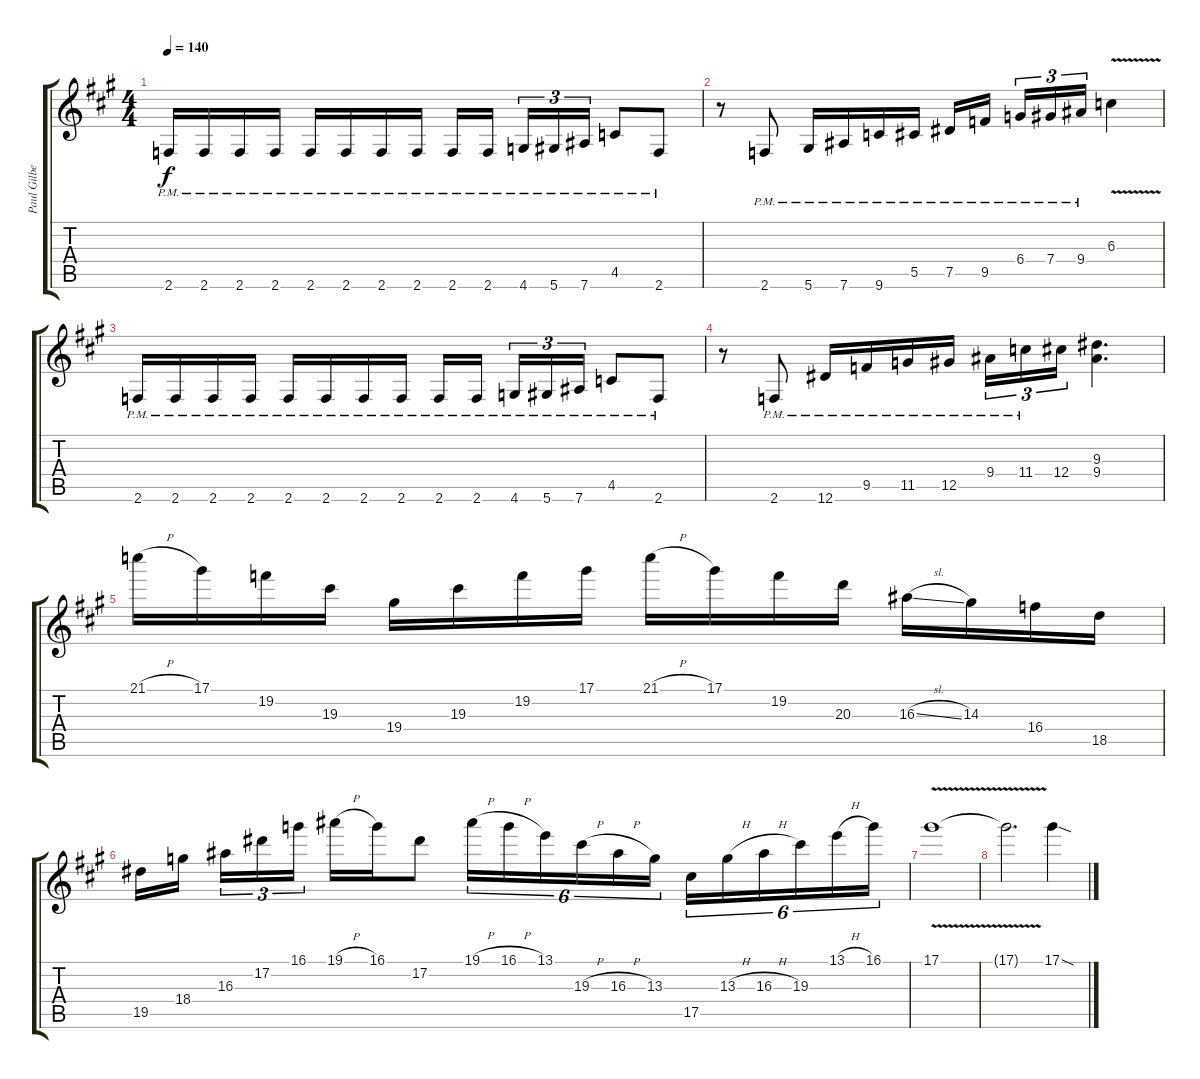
\track ("Paul Gilbert" "Paul Gilbe") {instrument distortionguitar}
\staff {score tabs}
\tuning (Eb4 Bb3 Gb3 Db3 Ab2 Eb2) {hide}
\ts (4 4)
\tempo 140
\clef g2
\ks f#minor
2.6{pm}.16{dy f} 2.6{pm}.16 2.6{pm}.16 2.6{pm}.16 2.6{pm}.16 2.6{pm}.16 2.6{pm}.16 2.6{pm}.16 2.6{pm}.16 2.6{pm}.16{beam splitsecondary} 4.6{pm}.16{tu (3 2)} 5.6{pm}.16{tu (3 2)} 7.6{pm}.16{tu (3 2)} 4.5{pm}.8 2.6{pm}.8 |
r.8 2.6{pm}.8 5.6{pm}.16 7.6{pm}.16 9.6{pm}.16 5.5{pm}.16 7.5{pm}.16 9.5{pm}.16{beam splitsecondary} 6.4{pm}.16{tu (3 2)} 7.4{pm}.16{tu (3 2)} 9.4{pm}.16{tu (3 2)} 6.3{v}.4 |
2.6{pm}.16 2.6{pm}.16 2.6{pm}.16 2.6{pm}.16 2.6{pm}.16 2.6{pm}.16 2.6{pm}.16 2.6{pm}.16 2.6{pm}.16 2.6{pm}.16{beam splitsecondary} 4.6{pm}.16{tu (3 2)} 5.6{pm}.16{tu (3 2)} 7.6{pm}.16{tu (3 2)} 4.5{pm}.8 2.6{pm}.8 |
r.8 2.6{pm}.8 12.6{pm}.16 9.5{pm}.16 11.5{pm}.16 12.5{pm}.16 9.4{pm}.16{tu (3 2)} 11.4{pm}.16{tu (3 2)} 12.4.16{tu (3 2)} (9.3 9.4).4{d} |
21.1{h}.16 17.1.16 19.2.16 19.3.16 19.4.16 19.3.16 19.2.16 17.1.16 21.1{h}.16 17.1.16 19.2.16 20.3.16 16.3{sl}.16 14.3.16 16.4.16 18.5.16 |
19.5.16 18.4.16{beam splitsecondary} 16.3.16{tu (3 2)} 17.2.16{tu (3 2)} 16.1.16{tu (3 2)} 19.1{h}.16 16.1.16 17.2.8 19.1{h}.16{tu (6 4)} 16.1{h}.16{tu (6 4)} 13.1.16{tu (6 4)} 19.3{h}.16{tu (6 4)} 16.3{h}.16{tu (6 4)} 13.3.16{tu (6 4)} 17.5.16{tu (6 4)} 13.3{h}.16{tu (6 4)} 16.3{h}.16{tu (6 4)} 19.3.16{tu (6 4)} 13.1{h}.16{tu (6 4)} 16.1.16{tu (6 4)} |
17.1{v}.1 |
17.1{t}.2{d} 17.1{sod}.4
